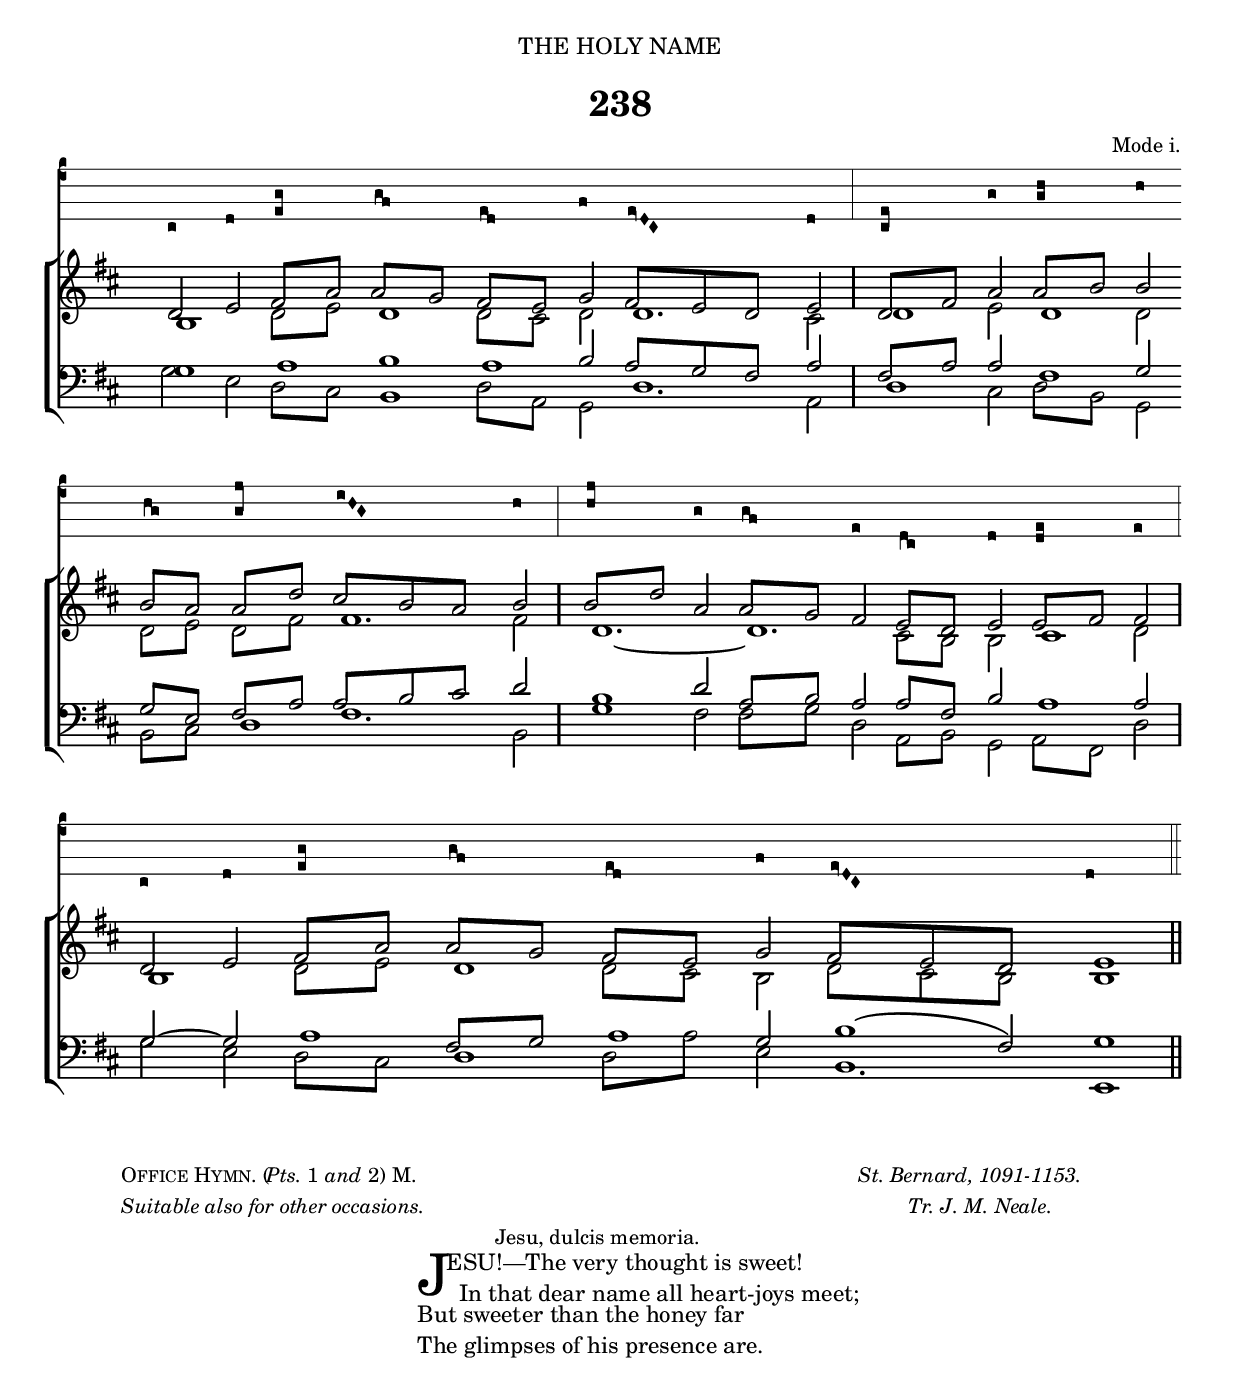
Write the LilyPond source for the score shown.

%%% 372.png
%%% Hymn 238
%%% Version 1


\version "2.10"

\include "gregorian-init.ly"

\header {
   dedication = \markup { \center-align {  "THE HOLY NAME" \hspace #0.1 }}	
   title = "238"
   arranger = \markup { \small "Mode i." } 
   % *** suppresses "Engraved by Lilypond..." at the bottom of the page 
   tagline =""
}


%%%%%%%%%%%%%%%% Macros

%% macro settings for stemless long note which is 2x duration of regular white note    
ln = {\once \override NoteHead #'duration-log = #0 
           \once \override Stem #'stencil = ##f
           \once \override NoteColumn #'force-hshift = #0.4 }

%% a second set of macro settings for stemless long notes ( 2x duration of regular white note )
%% this one uses X-offset instead of force-hshift.
%% All long notes are offset slightly to the right with respect to any beamed notes which 
%% they are aligned with.  Normally, this is done with force-hshift.  
%% However, when 2 long notes occur one atop the other (i.e. in S + A pats or in T + B parts), then applying force-hshift
%% to both does not work.  Hence one note needs to be moved with the regular force-hshift in the \ln macro above,
%% while the other is moved with X-offset with the macro \lnb
%% In general force-hshift is preferred whenever possible as slurs are adjusted automatically, while X-offset especially
%% when used with a bottom slur often results in a slur starting too far to the left and which then needs manual adjustment. 

lnb = {\once \override NoteHead #'duration-log = #0 
           \once \override Stem #'stencil = ##f
           \once \override NoteHead #'X-offset = #0.8 }

%%%%%%%%%%%%% End of Macro Definitions		
		
%%% plainsong voice


plainsong = { 
   \clef "vaticana-do3"
   \set fontSize = #3
 
c8 d \[ e \pes g \] \[ g \flexa f \] \[ e \flexa d \] f \[ \virga e \inclinatum d \inclinatum c \] d \bar "|" \[ c \pes e \] g \[ g \pes a \] a \bar " " \break
\[ a \flexa g \] \[ g \pes c' \] \[ b \inclinatum a \inclinatum g \] a \bar "|" \[ a \pes c' \] g \[ g \flexa f \] e \[ d \flexa c \] d \[ d \pes e \] e \bar "" \break
c8 d \[ e \pes g \] \[ g \flexa f \] \[ e \flexa d \] f \[ \virga e \inclinatum d \inclinatum c \] d s8 \bar "||" \break
}

globalAmen = {
   \set Score.timing = ##f
   \key d \major
   \time 2/1
   \set Staff.midiInstrument = "church organ"
   \set Staff.fontSize = #-3
   \override NoteHead #'duration-log = 1 
}

plainsongamen = {  
   \set Score.timing = ##f
   \clef "vaticana-do3"
   \set fontSize = #3
   \override Staff.StaffSymbol #'staff-space = #1.6
   \set Staff.midiInstrument = "church organ"
   \relative c' {
   \[ d,8\melisma \pes e8\melismaEnd \] \[ \override NoteHead #'extra-offset = #'(0.0 . -0.2) d8\melisma 
   \override NoteHead #'extra-offset = #'(-0.38 . 0) \flexa  c8 \pes 
   \override NoteHead #'extra-offset = #'(0.02 . 0.0) d8\melismaEnd \]  \bar "||" }
}  


global =  {
   \set Score.timing = ##f
   \key d \major
   \autoBeamOff
   \set Staff.midiInstrument = "church organ"
}

soprano = \relative c' {
   d8 e8 fis8[ a8] a8[ g8] fis8[ e8] g8 fis8[ e d] e8 \bar "|" d8[ fis8] a8 a8[ b8] b8 \bar "" \break
   b8[ a8] a8[ d8] cis8[ b8 a8] b8 \bar "|" b8[ d8] a8 a8[ g8] fis8 e8[ d8] e8 e8[ fis8] fis8 \bar "|" \break
   d8 e8 fis8[ a8] a8[ g8] fis8[ e8] g8 fis8[ e d] \ln e4 \bar "||" \break
}

alto = \relative c' { 
   \ln b4 d8[ e8] \ln d4 d8[ cis8] d8 \ln d4. cis8 \bar "|" \ln d4 e8 \ln d4 d8 \bar "" \break 
   d8[ e8] d8[ fis8] \ln fis4. fis8 \bar "|" \once \override Tie #'extra-offset = #'( 0 . -1.0 ) \ln d4.~ \ln d4. cis8[ b8] b8 \ln cis4 d8 \bar "|" \break
   \ln b4 d8[ e8] \ln d4 d8[ cis8] b8 d8[ cis8 b8] \ln b4 \bar "||" \break
}

tenor = \relative c { \clef bass
   \ln g'4 \ln a4 \ln b4 \ln a4 b8 a8[ g8 fis8] a8 \bar "|" fis8[ a8] a8 \ln fis4 g8 \bar "" \break
   g8[ e8] fis8[ a8] a8[ b8 cis8] d8 \bar "|" \ln b4 d8 a8[ b8] a8 a8[ fis8] b8 \ln a4 a8 \bar "|" \break
   g8~ g8 \ln a4 fis8[ g8] \ln a4 g8 \ln b4( fis8) \ln g4 \bar "||" \break
}

bass = \relative c { \clef bass
   \once \override NoteColumn #'force-hshift = #'-0.5 g'8 e8 d8[ cis8] \lnb b4 d8[ a8] g8 \ln d'4. a8 \bar "|" \ln d4 cis8 d8[ b8] g8 \bar "" \break
   b8[ cis8] \ln d4 \ln fis4. b,8 \bar "|" \lnb g'4 fis8 fis8[ g8] d8 a8[ b8] g8 a8[ fis8] d'8 \bar "|" \break
   g8 e8 d8[ cis8] \ln d4 d8[ a'8] e8 \lnb b4. \ln e,4 \bar "||" \break
}


#(ly:set-option 'point-and-click #f)

\book {

\paper {
 #(set-paper-size "a4")
%% annotate-spacing = ##t
 print-page-number = ##f
 ragged-last-bottom = ##t
 ragged-bottom = ##t
}

\score {	
  <<
  \new VaticanaStaff {\plainsong }
  \new ChoirStaff <<
   \new Staff = "upper" <<
      \context Voice = sopranos {\voiceOne \global \soprano }
      \context Voice = altos {\voiceTwo \global \alto }
                      >> 
   \new Staff = "lower" <<
      \context Voice = tenors {\voiceOne \global \tenor }
      \context Voice = bass {\voiceTwo \global \bass }
	             >> 
		 >>  
  >>

\layout {
	
  ragged-right = ##f
  ragged-last = ##f
  \context { \Score timing = ##f }
  \context { \Score \override TimeSignature #'transparent = ##t }
  \context { \Score \remove "Mark_engraver" }
  \context { \Staff \consists "Mark_engraver" }
  
  % *** Needed to produce beamed minims - which are quavers in disguise
  \context { \Staff \override NoteHead #'duration-log = #1 }
  \context { \Staff \override Stem #'flag-style = #'no-flag }
  
  \context { \VaticanaStaff
           % *** Increases distance between lines of staff  
           \override StaffSymbol #'staff-space = #1.6            
           % *** Changes staff to black instead of default red
           \revert StaffSymbol #'color
           % *** Makes clef bigger       
           \override Clef #'font-size = #3
           % *** Would make ledger lines black, if there were any
           \revert LedgerLineSpanner #'color
           % *** Makes terminal barline visible 
           \override BarLine #'transparent = ##f 
  	   % *** Remove custos
	   \remove Custos_engraver
	   % needed for certain tweaks
	   \consists "Mark_engraver"
           }
     }
} %%% score bracket 

%%% A separate score block to generate the midi minus the plainsong voice
%%% Since minims are quavers in disguise, tempo has to be set accordingly, tempo set to 2=80

\score {	
  \new ChoirStaff <<
   \new Staff = "upper" <<
      \context Voice = sopranos {\voiceOne \global \soprano }
      \context Voice = altos {\voiceTwo \global \alto }
                      >> 
   \new Staff = "lower" <<
      \context Voice = tenors {\voiceOne \global \tenor }
      \context Voice = bass {\voiceTwo \global \bass }
	             >> 
		 >>  

\midi { 
  \context { \Score tempoWholesPerMinute = #(ly:make-moment 80 8) }
       } 
}


%%% Lyric titles and attributions

\markup { \hspace #6 \small {  \column { \line {\smallCaps  "Office Hymn."   "(" \hspace #-1 \italic "Pts." "1" \italic "and" "2) M."  \hspace #42 \italic "St. Bernard, 1091-1153." }   
        \line {  \italic "Suitable also for other occasions." \hspace #46 \italic "Tr. J. M. Neale." }
	\line { \hspace #36 "Jesu, dulcis memoria." }
}}}


%%% Lyrics

\markup { \hspace #32 %%add space as necc. to center the column
          \column { %% super column of everything
	              \column { %%verse 1 is a column of 2 lines  
	                  \line { \hspace #2.6 \column { \lower #2.4 \fontsize #8 "J" }   %%Drop Cap goes here
				  \hspace #-1.0    %% adjust this if other letters are too far from Drop Cap
				  \column  { \raise #0.0 "ESU!—The very thought is sweet!"
			                                 "  In that dear name all heart-joys meet;" } }     
	                  \line {  \hspace #2.5  %%adjust hspace until this line left edge is flush with Drop Cap
				   \lower  #1.56  %%adjust this until the line spacing looks right
				   \column {   
					  "But sweeter than the honey far"
					  "The glimpses of his presence are."
			  		}} 
			         } %%% finish verse 1

	  } %%% end super column
}

%%fake score block to occupy space and force a pagebreak.  Can't think of a better way of doing this.
\score{
	{s4 }
\header { breakbefore = ##f piece = ##f opus = ##f tagline = ##f }
\layout{	
	\context { \Staff
		\remove Time_signature_engraver
		\remove Key_engraver
		\remove Clef_engraver
		\remove Staff_symbol_engraver
}}}

%%% Second page
%%% Continuation of lyrics

\markup { \hspace #32 %%add space as necc. to center the column
          \column { %% super column of everything				 	 
		        \hspace #1  % adds vertical spacing between verses  
			   \line { "2  "
			   \column {	     
				   "No word is sung more sweet than this:"
				   "No name is heard more full of bliss:"
				   "No thought brings sweeter comfort nigh,"
				   "Than Jesus, Son of God most high."
				   "                " %%% adds vertical spacing between verses
			}}
			 \line { "3  "
			\column {	 
				"Jesu! the hope of souls forlorn!"
				"How good to them for sin that mourn!"
				"To them that seek thee, O how kind!"
				"But what art thou to them that find?"
				   "                " %%% adds vertical spacing between verses
			 }}	   
			\line { "4  "
			\column {	     
				"Jesu, thou sweetness, pure and blest,"
				"Truth's Fountain, Light of souls distrest,"
				"Surpassing all that heart requires,"
				"Exceeding all that soul desires!"
				   "                " %%% adds vertical spacing between verses
			}}
			\line { "5  "
			\column {	     
				"No tongue of mortal can express,"
				"No letters write its blessedness:"
				"Alone who hath thee in his heart"
				"Knows, love of Jesus! what thou art."
				   "                " %%% adds vertical spacing between verses
			}}
			\line { \hspace #16 \column { \line {\italic "Part" "2."} 
			        "                                "
			}}
			\line { "6  "
			\column {	     
				"O Jesu! King of wondrous might!"
				"O Victor, glorious from the fight!"
				"Sweetness that may not be exprest,"
				"And altogether loveliest!"
				   "                " %%% adds vertical spacing between verses
			}}	
			\line { "7  "
			\column {	     
				"Remain with us, O Lord, to-day!"
				"In every heart thy grace display:"
				"That now the shades of night are fled,"
				"On thee our spirits may be fed."
				"                " %%% adds vertical spacing between verses
			}}
			\line { "8. "
			   \column {	     
				   "All honour, laud and glory be,"
				   "O Jesu, Virgin-born, to thee!"
				   "All glory, as is ever meet,"
				   "To Father and to Paraclete.      Amen."
			}}
	  } %%% end supercolumn
} %%% end markup	  


%%% Amen score block

\score {  	
  <<
    <<
  \new VaticanaStaff <<
  \context VaticanaVoice = "plainsongamen"  {  \relative c { 	  
	\set Score.timing = ##f
	\override Staff.Clef #'#'font-size = #3
	\clef "vaticana-do3"
	\set fontSize = #3
	\override Staff.StaffSymbol #'staff-space = #1.6
        \[ d8 \pes e \]   \[
	    \override NoteHead #'extra-offset = #'(2.0 . -0.1 ) d8 
            \override NoteHead #'extra-offset = #'(1.62 . 0.0 ) \flexa  c8 \pes 
            \override NoteHead #'extra-offset = #'(2.02 . 0.05) d8 \] }} 
                    >> 
 \new Lyrics = "lyrics" { s1 }
 \new ChoirStaff
   <<
   \context Staff = upper \with {  fontSize = #-3  \override StaffSymbol #'staff-space = #(magstep -2) } 
                              << 
	\context Voice = "sopranos" { \relative c' { 
	                                              \clef treble \global
	                                              \voiceOne e8[ fis] e[ d e] \bar "||" }}
	\context Voice = "altos"    { \relative c' { 
	                                              \global
	                                              \voiceTwo cis8[ d] cis[ b b] \bar "||" }}
	                      >>
	\context Staff = lower \with { fontSize = #-3  \override StaffSymbol #'staff-space = #(magstep -2) } 
	                      <<
	\context Voice = "tenors" { \relative c { 
		                                  \clef bass  \global
	                                          \voiceThree \ln a'4 a8[ fis g] \bar "||" }}
	\context Voice = "basses" { \relative c { 
	                                          \clef bass  \global
						  \voiceFour a8[ d] a[ b e,] \bar "||" }}
			        >> 
   >>
  \context Lyrics = "lyrics" \lyricsto "sopranos" { \override LyricText #'font-size = #-1  "A    -   - " "    men." }
  >>
>>

\header { breakbefore = ##f piece = " " opus = " " }

\layout {
     indent = 13\cm
     raggedright = ##t
     packed = ##f
     \context { \Score \override TimeSignature #'transparent = ##t }
     \context { \Score \override SeparationItem #'padding = #2 }
     \context { \Staff \override VerticalAxisGroup #'minimum-Y-extent = #'( -5 . 4) }
     \context { \Score \remove "Bar_number_engraver"
		timing = ##f 
              }
     \context { \Staff \override NoteHead #'duration-log = #1 }
     \context { \Staff \override Stem #'flag-style = #'no-flag }
     \context { \VaticanaStaff %%customize vaticana staff context 
	          \revert StaffSymbol #'color
		  \revert LedgerLineSpanner #'color
		  \override BarLine #'transparent = ##f 
		  \remove Custos_engraver
 	} 
} 

}

%%% Separate score block for Amen midi minus plainsong voice
%%% Since the minims are quavers in disguise, the tempo has to be adjusted accordingly. A tempo of 2=80 is set.

\score {  	
 \new ChoirStaff
   <<
   \context Staff = upper \with {  fontSize = #-3  \override StaffSymbol #'staff-space = #(magstep -2) } 
                              << 
	\context Voice = "sopranos" { \relative c' { 
	                                              \clef treble \global
	                                              \voiceOne e8[ fis] e[ d e] \bar "||" }}
	\context Voice = "altos"    { \relative c' { 
	                                              \global
	                                              \voiceTwo cis8[ d] cis[ b b] \bar "||" }}
	                      >>
	\context Staff = lower \with { fontSize = #-3  \override StaffSymbol #'staff-space = #(magstep -2) } 
	                      <<
	\context Voice = "tenors" { \relative c { 
		                                  \clef bass  \global
	                                          \voiceThree \ln a'4 a8[ fis g] \bar "||" }}
	\context Voice = "basses" { \relative c { 
	                                          \clef bass  \global
						  \voiceFour a8[ d] a[ b e,] \bar "||"  }}
			        >> 
   >>
   
\midi {  
   \context {
       \Score 
       tempoWholesPerMinute = #(ly:make-moment 80 8) }
      }

}


} % book bracket